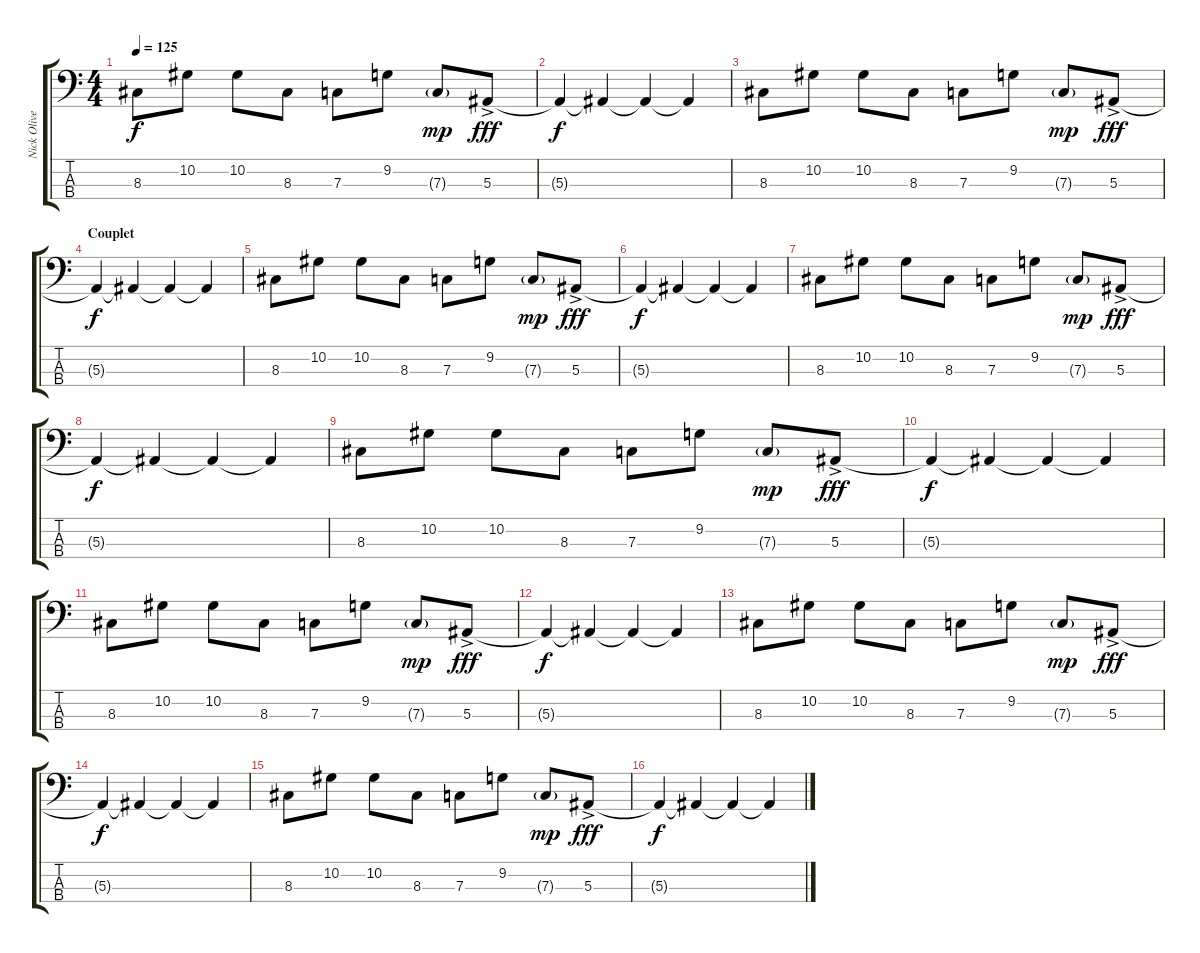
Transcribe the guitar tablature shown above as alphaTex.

\track ("Nick Oliveri (bass)" "Nick Olive") {instrument electricbassfinger}
\staff {score tabs}
\tuning (Eb2 Bb1 F1 C1) {hide}
\ts (4 4)
\tempo 125
\clef f4
\ks c
8.3.8{dy f} 10.2.8 10.2.8 8.3.8 7.3.8 9.2.8 7.3{g}.8{dy mp} 5.3{ac}.8{dy fff} |
5.3{t}.4{dy f} 5.3{t}.4 5.3{t}.4 5.3{t}.4 |
8.3.8 10.2.8 10.2.8 8.3.8 7.3.8 9.2.8 7.3{g}.8{dy mp} 5.3{ac}.8{dy fff} |
\section ("" "Couplet")
5.3{t}.4{dy f} 5.3{t}.4 5.3{t}.4 5.3{t}.4 |
8.3.8 10.2.8 10.2.8 8.3.8 7.3.8 9.2.8 7.3{g}.8{dy mp} 5.3{ac}.8{dy fff} |
5.3{t}.4{dy f} 5.3{t}.4 5.3{t}.4 5.3{t}.4 |
8.3.8 10.2.8 10.2.8 8.3.8 7.3.8 9.2.8 7.3{g}.8{dy mp} 5.3{ac}.8{dy fff} |
5.3{t}.4{dy f} 5.3{t}.4 5.3{t}.4 5.3{t}.4 |
8.3.8 10.2.8 10.2.8 8.3.8 7.3.8 9.2.8 7.3{g}.8{dy mp} 5.3{ac}.8{dy fff} |
5.3{t}.4{dy f} 5.3{t}.4 5.3{t}.4 5.3{t}.4 |
8.3.8 10.2.8 10.2.8 8.3.8 7.3.8 9.2.8 7.3{g}.8{dy mp} 5.3{ac}.8{dy fff} |
5.3{t}.4{dy f} 5.3{t}.4 5.3{t}.4 5.3{t}.4 |
8.3.8 10.2.8 10.2.8 8.3.8 7.3.8 9.2.8 7.3{g}.8{dy mp} 5.3{ac}.8{dy fff} |
5.3{t}.4{dy f} 5.3{t}.4 5.3{t}.4 5.3{t}.4 |
8.3.8 10.2.8 10.2.8 8.3.8 7.3.8 9.2.8 7.3{g}.8{dy mp} 5.3{ac}.8{dy fff} |
5.3{t}.4{dy f} 5.3{t}.4 5.3{t}.4 5.3{t}.4
